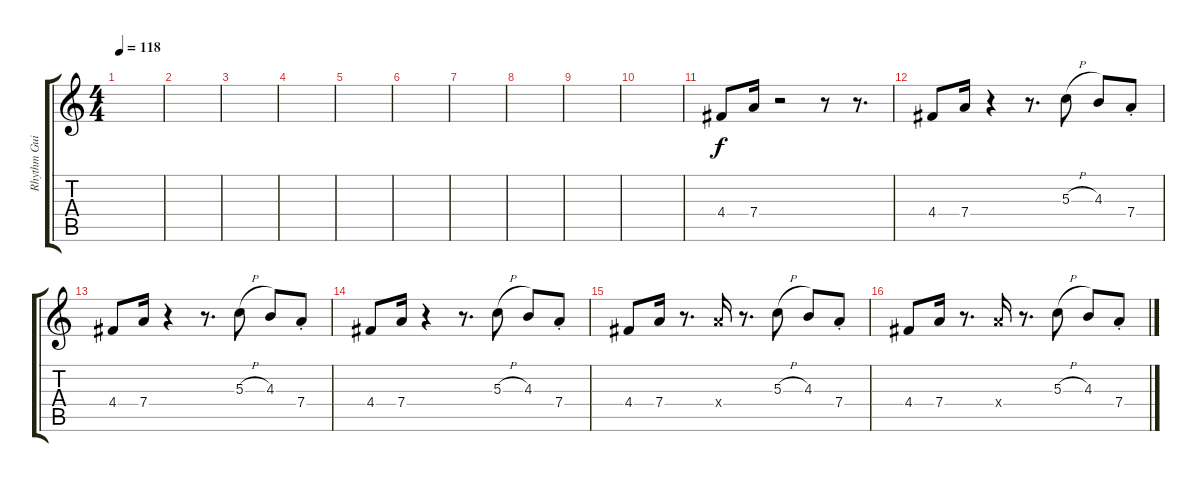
\track ("Rhythm Guitar" "Rhythm Gui") {instrument electricguitarclean}
\staff {score tabs}
\tuning (E4 B3 G3 D3 A2 E2) {hide}
\ts (4 4)
\tempo 118
\clef g2
\ks c
|
|
|
|
|
|
|
|
|
|
4.4.8 7.4.16 r.2 r.8 r.8{d} |
4.4.8 7.4.16 r.4 r.8{d} 5.3{h}.8 4.3.8 7.4{st}.8 |
4.4.8 7.4.16 r.4 r.8{d} 5.3{h}.8 4.3.8 7.4{st}.8 |
4.4.8 7.4.16 r.4 r.8{d} 5.3{h}.8 4.3.8 7.4{st}.8 |
4.4.8 7.4.16 r.8{d} 7.4{x}.16 r.8{d} 5.3{h}.8 4.3.8 7.4{st}.8 |
4.4.8 7.4.16 r.8{d} 7.4{x}.16 r.8{d} 5.3{h}.8 4.3.8 7.4{st}.8
